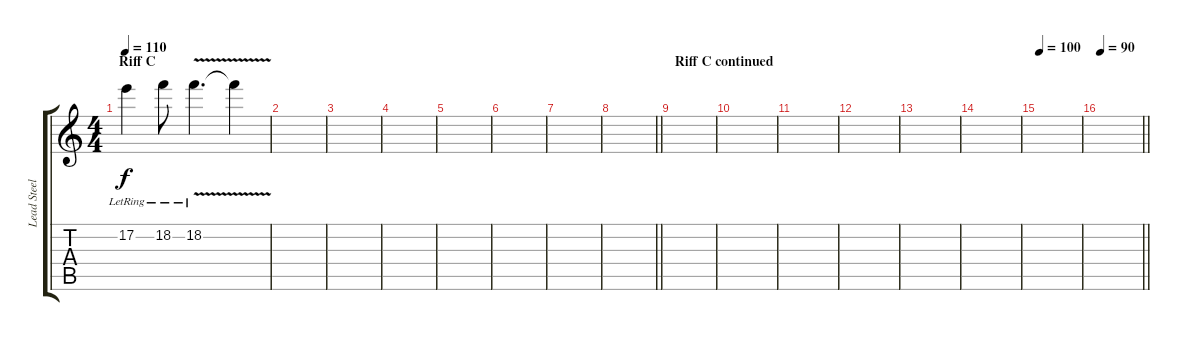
\track ("Lead Steel" "Lead Steel") {instrument acousticguitarsteel}
\staff {score tabs}
\tuning (E4 B3 G3 D3 A2 E2) {hide}
\ts (4 4)
\section ("" "Riff C")
\tempo 110
\clef g2
\ks c
17.2{lr}.4{dy f} 18.2{lr}.8 18.2{v lr}.4{d} 18.2{t}.4 |
|
|
|
|
|
|
\barLineRight lightlight
|
\section ("" "Riff C continued")
|
|
|
|
|
|
\tempo 100
|
\tempo 90
\barLineRight lightlight
